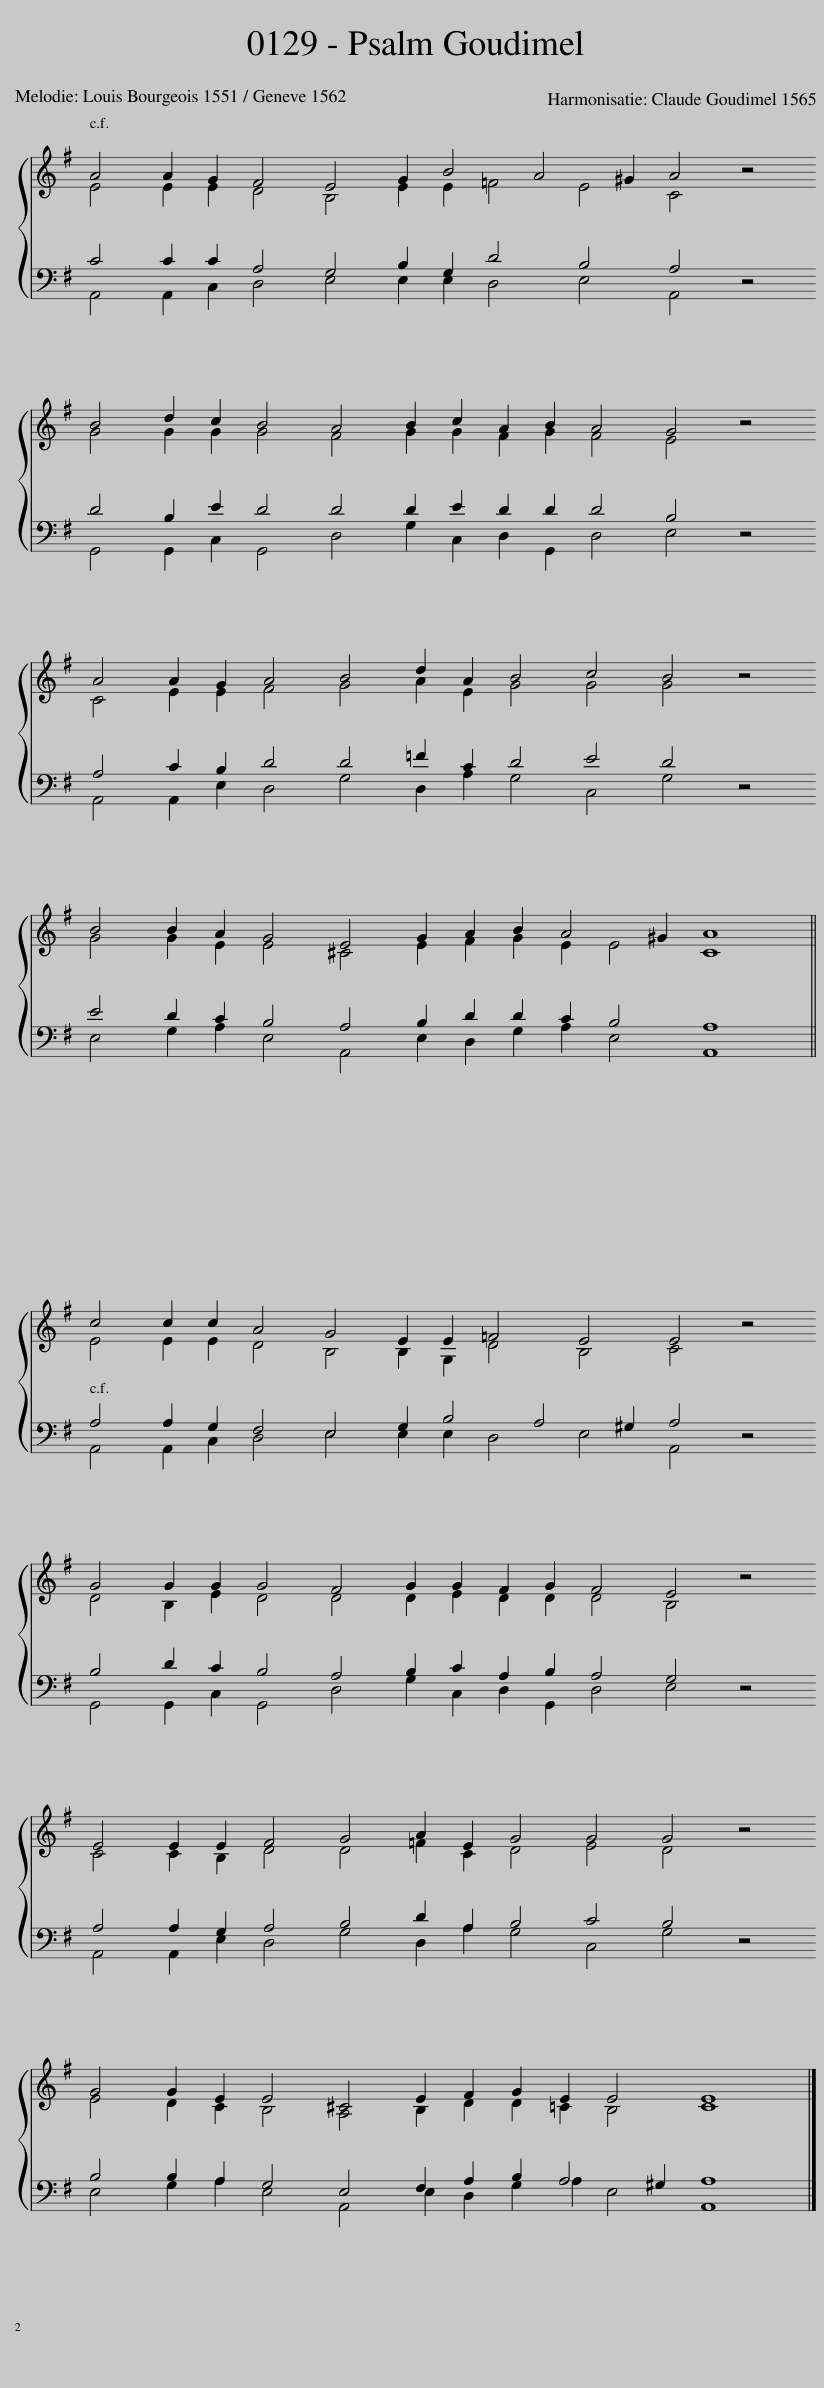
X:1
%%score { ( 1 2 ) | ( 3 4 ) }
L:1/8
M:18/4
I:linebreak $
K:G
V:1 treble
V:2 treble
V:3 bass
V:4 bass
V:1
 A4 A2 G2 F4 E4 G2 B4 A4 ^G2 A4 z4 |$ B4 d2 c2 B4 A4 B2 c2 A2 B2 A4 G4 z4 |$ A4 A2 G2 A4 B4 d2 A2 B4 c4 B4 z4 |$ B4 B2 A2 G4 E4 G2 A2 B2 A4 ^G2 A8 ||$ c4 c2 c2 A4 G4 E2 E2 =F4 E4 E4 z4 |$ %5
 G4 G2 G2 G4 F4 G2 G2 F2 G2 F4 E4 z4 |$ E4 E2 E2 F4 G4 A2 E2 G4 G4 G4 z4 |$ G4 G2 E2 E4 ^C4 E2 F2 G2 E2 E4 E8 |] %8
V:2
 E4 E2 E2 D4 B,4 E2 E2 =F4 E4 C4 x4 |$ G4 G2 G2 G4 F4 G2 G2 F2 G2 F4 E4 x4 |$ C4 E2 E2 F4 G4 A2 E2 G4 G4 G4 x4 |$ G4 G2 E2 E4 ^C4 E2 F2 G2 E2 E4 C8 ||$ E4 E2 E2 D4 B,4 B,2 G,2 D4 B,4 C4 x4 |$ %5
 D4 B,2 E2 D4 D4 D2 E2 D2 D2 D4 B,4 x4 |$ C4 C2 B,2 D4 D4 =F2 C2 D4 E4 D4 x4 |$ E4 D2 C2 B,4 A,4 B,2 D2 D2 =C2 B,4 C8 |] %8
V:3
 C4 C2 C2 A,4 G,4 B,2 G,2 D4 B,4 A,4 z4 |$ D4 B,2 E2 D4 D4 D2 E2 D2 D2 D4 B,4 z4 |$ A,4 C2 B,2 D4 D4 =F2 C2 D4 E4 D4 z4 |$ E4 D2 C2 B,4 A,4 B,2 D2 D2 C2 B,4 A,8 ||$ A,4 A,2 G,2 F,4 E,4 G,2 B,4 A,4 ^G,2 A,4 z4 |$ %5
 B,4 D2 C2 B,4 A,4 B,2 C2 A,2 B,2 A,4 G,4 z4 |$ A,4 A,2 G,2 A,4 B,4 D2 A,2 B,4 C4 B,4 z4 |$ B,4 B,2 A,2 G,4 E,4 F,2 A,2 B,2 A,4 ^G,2 A,8 |] %8
V:4
 A,,4 A,,2 C,2 D,4 E,4 E,2 E,2 D,4 E,4 A,,4 x4 |$ G,,4 G,,2 C,2 G,,4 D,4 G,2 C,2 D,2 G,,2 D,4 E,4 x4 |$ A,,4 A,,2 E,2 D,4 G,4 D,2 A,2 G,4 C,4 G,4 x4 |$ E,4 G,2 A,2 E,4 A,,4 E,2 D,2 G,2 A,2 E,4 A,,8 ||$ A,,4 A,,2 C,2 D,4 E,4 E,2 E,2 D,4 E,4 A,,4 x4 |$ %5
 G,,4 G,,2 C,2 G,,4 D,4 G,2 C,2 D,2 G,,2 D,4 E,4 x4 |$ A,,4 A,,2 E,2 D,4 G,4 D,2 A,2 G,4 C,4 G,4 x4 |$ E,4 G,2 A,2 E,4 A,,4 E,2 D,2 G,2 A,2 E,4 A,,8 |] %8
